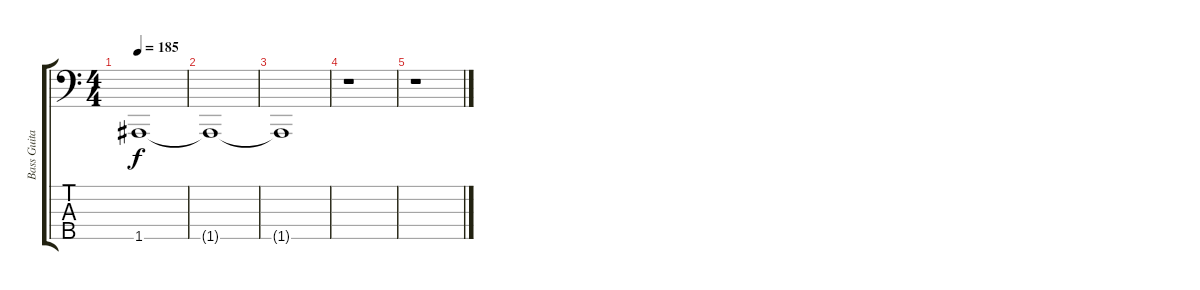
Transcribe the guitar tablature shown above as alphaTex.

\track ("Bass Guitar" "Bass Guita") {instrument electricbasspick}
\staff {score tabs}
\tuning (G2 D2 A1 E1 A0) {hide}
\ts (4 4)
\tempo 185
\clef f4
\ks c
1.5{t}.1{dy f} |
1.5{t}.1 |
1.5{t}.1 |
r.1 |
r.1
